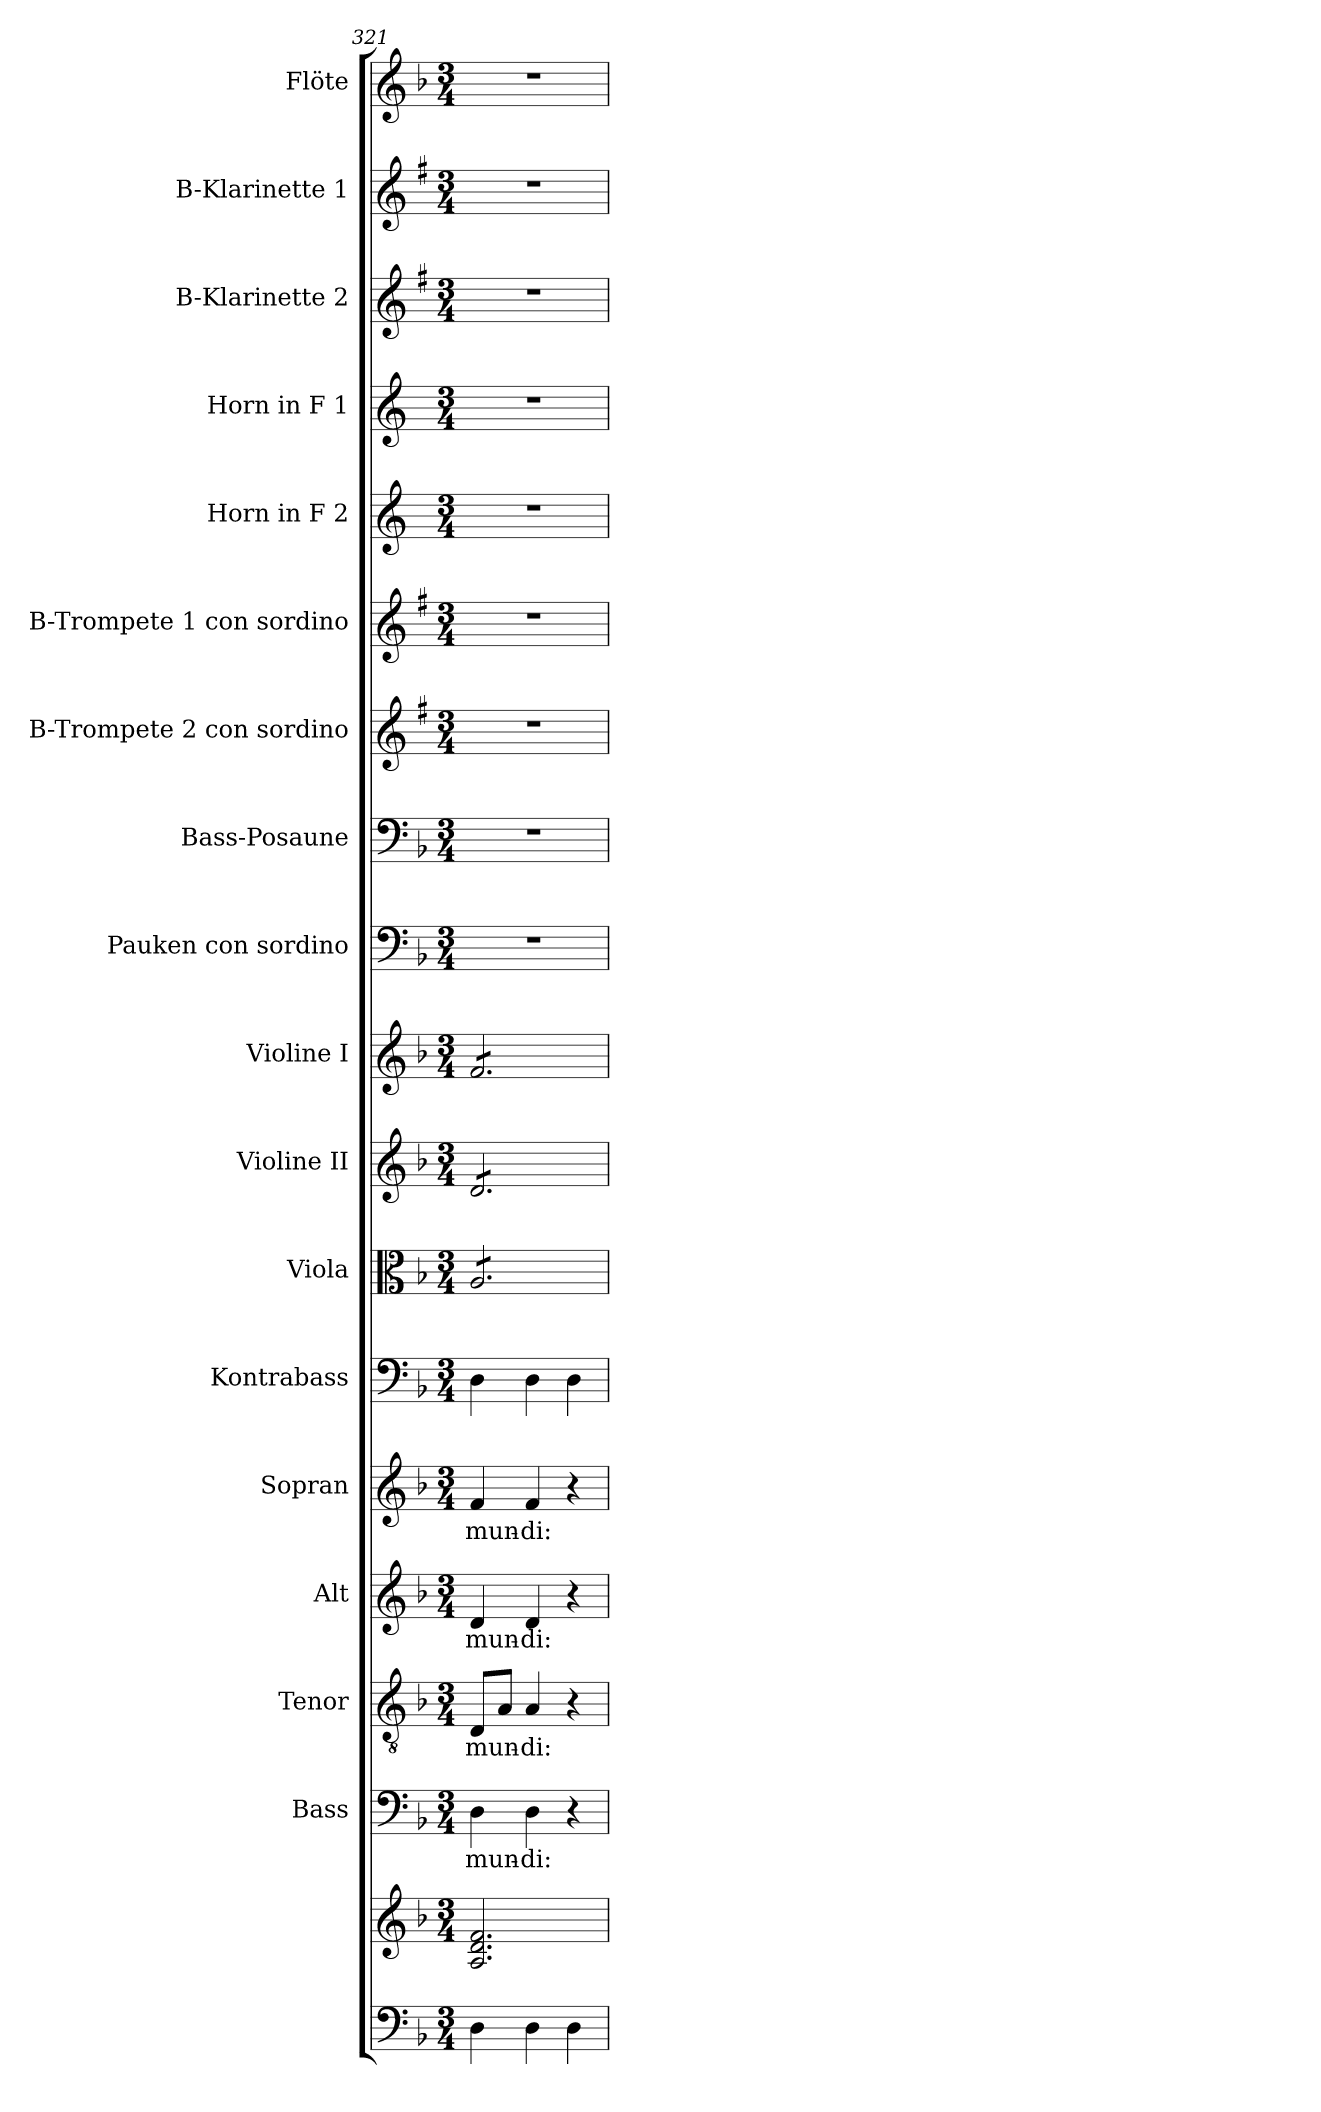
**kern	**kern	**kern	**text	**kern	**text	**kern	**text	**kern	**text	**kern	**kern	**kern	**kern	**kern	**kern	**kern	**kern	**kern	**kern	**kern	**kern	**kern
*part18	*part18	*part17	*part17	*part16	*part16	*part15	*part15	*part14	*part14	*part13	*part12	*part11	*part10	*part9	*part8	*part7	*part6	*part5	*part4	*part3	*part2	*part1
*staff19	*staff18	*staff17	*staff17	*staff16	*staff16	*staff15	*staff15	*staff14	*staff14	*staff13	*staff12	*staff11	*staff10	*staff9	*staff8	*staff7	*staff6	*staff5	*staff4	*staff3	*staff2	*staff1
*	*	*I"Bass	*	*I"Tenor	*	*I"Alt	*	*I"Sopran	*	*I"Kontrabass	*I"Viola	*I"Violine II	*I"Violine I	*I"Pauken con sordino	*I"Bass-Posaune	*I"B-Trompete 2 con sordino	*I"B-Trompete 1 con sordino	*I"Horn in F 2	*I"Horn in F 1	*I"B-Klarinette 2	*I"B-Klarinette 1	*I"Flöte
*	*	*I'B.	*	*I'T.	*	*I'A.	*	*I'S.	*	*I'Kb.	*I'Vla.	*I'Vl. II	*I'Vl. I	*I'Pk.	*I'B. Pos.	*I'B Trp. 2	*I'B Trp. 1	*	*	*I'B Kl. 2	*I'B Kl. 1	*I'Fl.
*clefF4	*clefG2	*clefF4	*	*clefGv2	*	*clefG2	*	*clefG2	*	*clefF4	*clefC3	*clefG2	*clefG2	*clefF4	*clefF4	*clefG2	*clefG2	*clefG2	*clefG2	*clefG2	*clefG2	*clefG2
*	*	*	*	*	*	*	*	*	*	*ITrd7c12	*	*	*	*	*	*ITrd1c2	*ITrd1c2	*ITrd4c7	*ITrd4c7	*ITrd1c2	*ITrd1c2	*
*k[b-]	*k[b-]	*k[b-]	*	*k[b-]	*	*k[b-]	*	*k[b-]	*	*k[b-]	*k[b-]	*k[b-]	*k[b-]	*k[b-]	*k[b-]	*k[b-]	*k[b-]	*k[b-]	*k[b-]	*k[b-]	*k[b-]	*k[b-]
*F:	*F:	*F:	*	*F:	*	*F:	*	*F:	*	*F:	*F:	*F:	*F:	*F:	*F:	*F:	*F:	*F:	*F:	*F:	*F:	*F:
*M3/4	*M3/4	*M3/4	*	*M3/4	*	*M3/4	*	*M3/4	*	*M3/4	*M3/4	*M3/4	*M3/4	*M3/4	*M3/4	*M3/4	*M3/4	*M3/4	*M3/4	*M3/4	*M3/4	*M3/4
=321	=321	=321	=321	=321	=321	=321	=321	=321	=321	=321	=321	=321	=321	=321	=321	=321	=321	=321	=321	=321	=321	=321
!	!	!	!LO:LY:b	!	!LO:LY:b	!	!LO:LY:b	!	!LO:LY:b	!	!	!	!	!	!	!	!	!	!	!	!	!
*	*	*	*	*	*	*	*	*	*	*	*tremolo	*	*	*	*	*	*	*	*	*	*	*
*	*	*	*	*	*	*	*	*	*	*	*	*tremolo	*	*	*	*	*	*	*	*	*	*
*	*	*	*	*	*	*	*	*	*	*	*	*	*tremolo	*	*	*	*	*	*	*	*	*
4D\	2.A/ 2.d/ 2.f/	4D\	mun-	8D/L	mun-	4d/	mun-	4f/	mun-	4DD\	8A/L	8d/L	8f/L	2.r	2.r	2.r	2.r	2.r	2.r	2.r	2.r	2.r
.	.	.	.	8A/J	.	.	.	.	.	.	8A/	8d/	8f/	.	.	.	.	.	.	.	.	.
!	!	!	!LO:LY:b	!	!LO:LY:b	!	!LO:LY:b	!	!LO:LY:b	!	!	!	!	!	!	!	!	!	!	!	!	!
4D\	.	4D\	-di:	4A/	-di:	4d/	-di:	4f/	-di:	4DD\	8A/	8d/	8f/	.	.	.	.	.	.	.	.	.
.	.	.	.	.	.	.	.	.	.	.	8A/	8d/	8f/	.	.	.	.	.	.	.	.	.
4D\	.	4r	.	4r	.	4r	.	4r	.	4DD\	8A/	8d/	8f/	.	.	.	.	.	.	.	.	.
.	.	.	.	.	.	.	.	.	.	.	8A/J	8d/J	8f/J	.	.	.	.	.	.	.	.	.
*	*	*	*	*	*	*	*	*	*	*	*	*	*Xtremolo	*	*	*	*	*	*	*	*	*
*	*	*	*	*	*	*	*	*	*	*	*	*Xtremolo	*	*	*	*	*	*	*	*	*	*
*	*	*	*	*	*	*	*	*	*	*	*Xtremolo	*	*	*	*	*	*	*	*	*	*	*
=	=	=	=	=	=	=	=	=	=	=	=	=	=	=	=	=	=	=	=	=	=	=
*-	*-	*-	*-	*-	*-	*-	*-	*-	*-	*-	*-	*-	*-	*-	*-	*-	*-	*-	*-	*-	*-	*-
